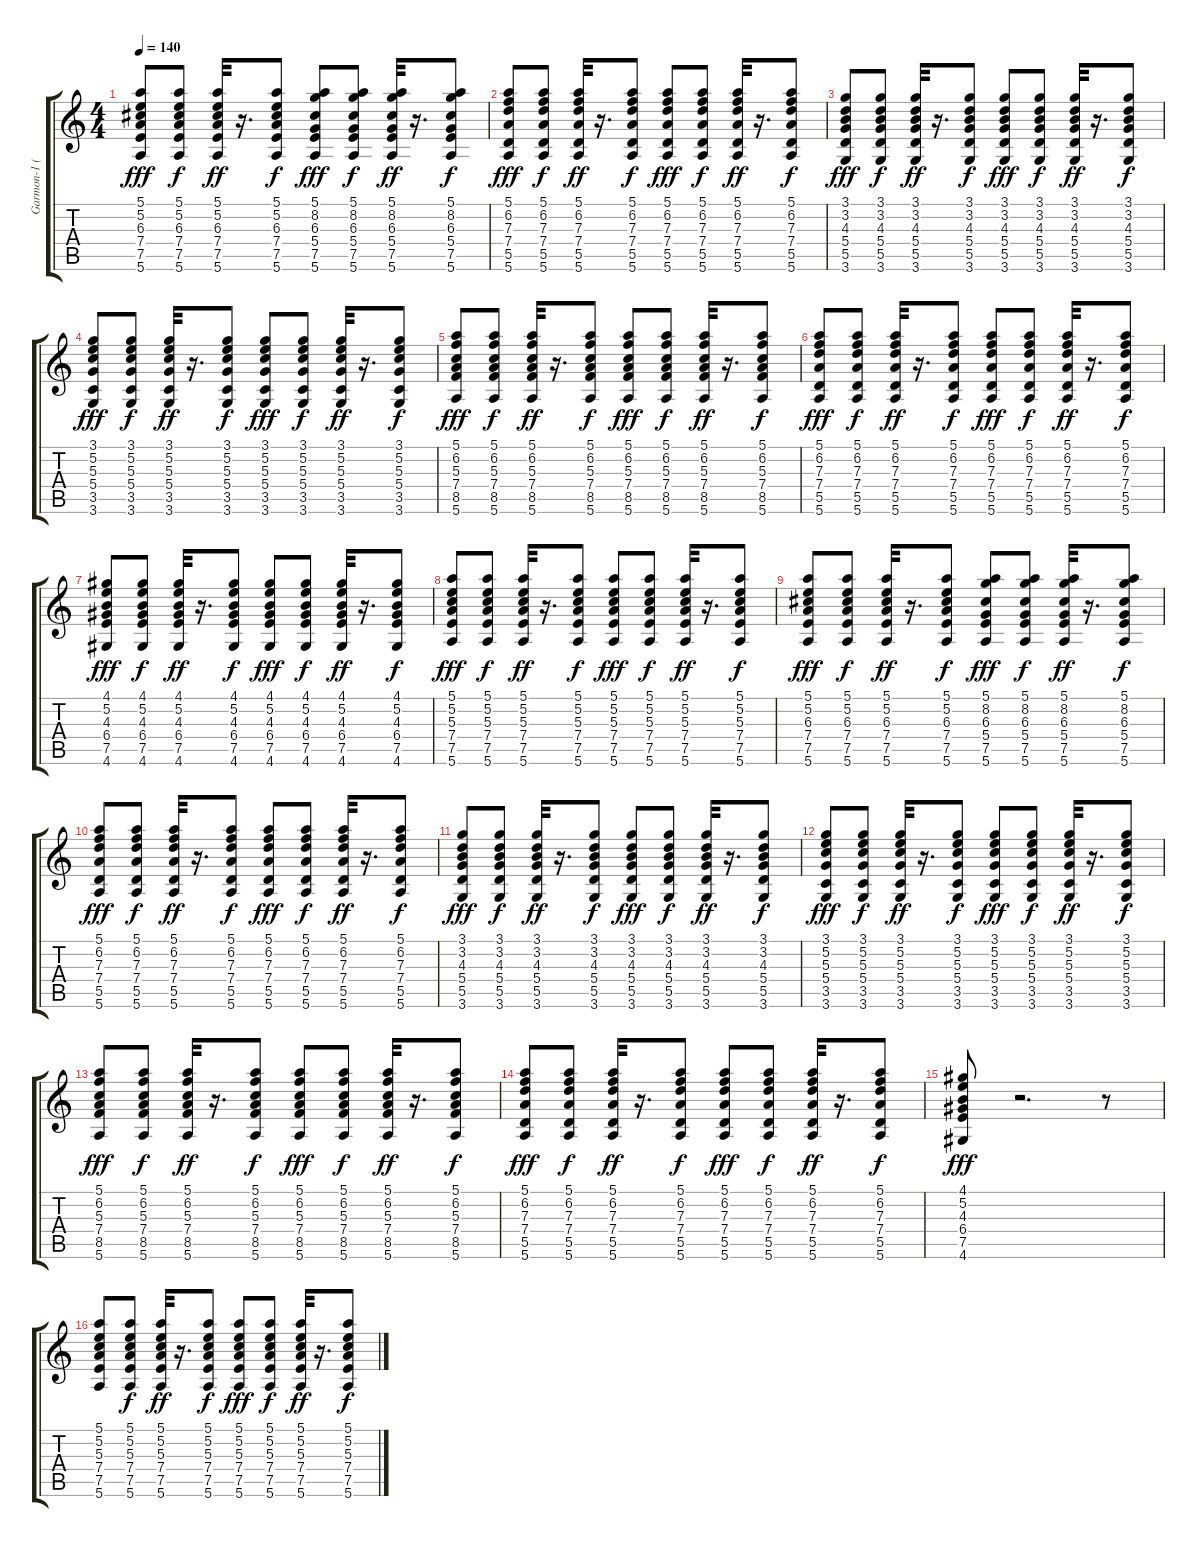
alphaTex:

\track ("Garmon-1 (R-Guitar)" "Garmon-1 (") {instrument acousticguitarsteel}
\staff {score tabs}
\tuning (E4 B3 G3 D3 A2 E2) {hide}
\ts (4 4)
\tempo 140
\clef g2
\ks c
(5.1 5.2 6.3 7.4 7.5 5.6).8{dy fff} (5.1 5.2 6.3 7.4 7.5 5.6).8{dy f} (5.1 5.2 6.3 7.4 7.5 5.6).32{dy ff} r.16{d} (5.1 5.2 6.3 7.4 7.5 5.6).8{dy f} (5.1 8.2 6.3 5.4 7.5 5.6).8{dy fff} (5.1 8.2 6.3 5.4 7.5 5.6).8{dy f} (5.1 8.2 6.3 5.4 7.5 5.6).32{dy ff} r.16{d} (5.1 8.2 6.3 5.4 7.5 5.6).8{dy f} |
(5.1 6.2 7.3 7.4 5.5 5.6).8{dy fff} (5.1 6.2 7.3 7.4 5.5 5.6).8{dy f} (5.1 6.2 7.3 7.4 5.5 5.6).32{dy ff} r.16{d} (5.1 6.2 7.3 7.4 5.5 5.6).8{dy f} (5.1 6.2 7.3 7.4 5.5 5.6).8{dy fff} (5.1 6.2 7.3 7.4 5.5 5.6).8{dy f} (5.1 6.2 7.3 7.4 5.5 5.6).32{dy ff} r.16{d} (5.1 6.2 7.3 7.4 5.5 5.6).8{dy f} |
(3.1 3.2 4.3 5.4 5.5 3.6).8{dy fff} (3.1 3.2 4.3 5.4 5.5 3.6).8{dy f} (3.1 3.2 4.3 5.4 5.5 3.6).32{dy ff} r.16{d} (3.1 3.2 4.3 5.4 5.5 3.6).8{dy f} (3.1 3.2 4.3 5.4 5.5 3.6).8{dy fff} (3.1 3.2 4.3 5.4 5.5 3.6).8{dy f} (3.1 3.2 4.3 5.4 5.5 3.6).32{dy ff} r.16{d} (3.1 3.2 4.3 5.4 5.5 3.6).8{dy f} |
(3.1 5.2 5.3 5.4 3.5 3.6).8{dy fff} (3.1 5.2 5.3 5.4 3.5 3.6).8{dy f} (3.1 5.2 5.3 5.4 3.5 3.6).32{dy ff} r.16{d} (3.1 5.2 5.3 5.4 3.5 3.6).8{dy f} (3.1 5.2 5.3 5.4 3.5 3.6).8{dy fff} (3.1 5.2 5.3 5.4 3.5 3.6).8{dy f} (3.1 5.2 5.3 5.4 3.5 3.6).32{dy ff} r.16{d} (3.1 5.2 5.3 5.4 3.5 3.6).8{dy f} |
(5.1 6.2 5.3 7.4 8.5 5.6).8{dy fff} (5.1 6.2 5.3 7.4 8.5 5.6).8{dy f} (5.1 6.2 5.3 7.4 8.5 5.6).32{dy ff} r.16{d} (5.1 6.2 5.3 7.4 8.5 5.6).8{dy f} (5.1 6.2 5.3 7.4 8.5 5.6).8{dy fff} (5.1 6.2 5.3 7.4 8.5 5.6).8{dy f} (5.1 6.2 5.3 7.4 8.5 5.6).32{dy ff} r.16{d} (5.1 6.2 5.3 7.4 8.5 5.6).8{dy f} |
(5.1 6.2 7.3 7.4 5.5 5.6).8{dy fff} (5.1 6.2 7.3 7.4 5.5 5.6).8{dy f} (5.1 6.2 7.3 7.4 5.5 5.6).32{dy ff} r.16{d} (5.1 6.2 7.3 7.4 5.5 5.6).8{dy f} (5.1 6.2 7.3 7.4 5.5 5.6).8{dy fff} (5.1 6.2 7.3 7.4 5.5 5.6).8{dy f} (5.1 6.2 7.3 7.4 5.5 5.6).32{dy ff} r.16{d} (5.1 6.2 7.3 7.4 5.5 5.6).8{dy f} |
(4.1 5.2 4.3 6.4 7.5 4.6).8{dy fff} (4.1 5.2 4.3 6.4 7.5 4.6).8{dy f} (4.1 5.2 4.3 6.4 7.5 4.6).32{dy ff} r.16{d} (4.1 5.2 4.3 6.4 7.5 4.6).8{dy f} (4.1 5.2 4.3 6.4 7.5 4.6).8{dy fff} (4.1 5.2 4.3 6.4 7.5 4.6).8{dy f} (4.1 5.2 4.3 6.4 7.5 4.6).32{dy ff} r.16{d} (4.1 5.2 4.3 6.4 7.5 4.6).8{dy f} |
(5.1 5.2 5.3 7.4 7.5 5.6).8{dy fff} (5.1 5.2 5.3 7.4 7.5 5.6).8{dy f} (5.1 5.2 5.3 7.4 7.5 5.6).32{dy ff} r.16{d} (5.1 5.2 5.3 7.4 7.5 5.6).8{dy f} (5.1 5.2 5.3 7.4 7.5 5.6).8{dy fff} (5.1 5.2 5.3 7.4 7.5 5.6).8{dy f} (5.1 5.2 5.3 7.4 7.5 5.6).32{dy ff} r.16{d} (5.1 5.2 5.3 7.4 7.5 5.6).8{dy f} |
(5.1 5.2 6.3 7.4 7.5 5.6).8{dy fff} (5.1 5.2 6.3 7.4 7.5 5.6).8{dy f} (5.1 5.2 6.3 7.4 7.5 5.6).32{dy ff} r.16{d} (5.1 5.2 6.3 7.4 7.5 5.6).8{dy f} (5.1 8.2 6.3 5.4 7.5 5.6).8{dy fff} (5.1 8.2 6.3 5.4 7.5 5.6).8{dy f} (5.1 8.2 6.3 5.4 7.5 5.6).32{dy ff} r.16{d} (5.1 8.2 6.3 5.4 7.5 5.6).8{dy f} |
(5.1 6.2 7.3 7.4 5.5 5.6).8{dy fff} (5.1 6.2 7.3 7.4 5.5 5.6).8{dy f} (5.1 6.2 7.3 7.4 5.5 5.6).32{dy ff} r.16{d} (5.1 6.2 7.3 7.4 5.5 5.6).8{dy f} (5.1 6.2 7.3 7.4 5.5 5.6).8{dy fff} (5.1 6.2 7.3 7.4 5.5 5.6).8{dy f} (5.1 6.2 7.3 7.4 5.5 5.6).32{dy ff} r.16{d} (5.1 6.2 7.3 7.4 5.5 5.6).8{dy f} |
(3.1 3.2 4.3 5.4 5.5 3.6).8{dy fff} (3.1 3.2 4.3 5.4 5.5 3.6).8{dy f} (3.1 3.2 4.3 5.4 5.5 3.6).32{dy ff} r.16{d} (3.1 3.2 4.3 5.4 5.5 3.6).8{dy f} (3.1 3.2 4.3 5.4 5.5 3.6).8{dy fff} (3.1 3.2 4.3 5.4 5.5 3.6).8{dy f} (3.1 3.2 4.3 5.4 5.5 3.6).32{dy ff} r.16{d} (3.1 3.2 4.3 5.4 5.5 3.6).8{dy f} |
(3.1 5.2 5.3 5.4 3.5 3.6).8{dy fff} (3.1 5.2 5.3 5.4 3.5 3.6).8{dy f} (3.1 5.2 5.3 5.4 3.5 3.6).32{dy ff} r.16{d} (3.1 5.2 5.3 5.4 3.5 3.6).8{dy f} (3.1 5.2 5.3 5.4 3.5 3.6).8{dy fff} (3.1 5.2 5.3 5.4 3.5 3.6).8{dy f} (3.1 5.2 5.3 5.4 3.5 3.6).32{dy ff} r.16{d} (3.1 5.2 5.3 5.4 3.5 3.6).8{dy f} |
(5.1 6.2 5.3 7.4 8.5 5.6).8{dy fff} (5.1 6.2 5.3 7.4 8.5 5.6).8{dy f} (5.1 6.2 5.3 7.4 8.5 5.6).32{dy ff} r.16{d} (5.1 6.2 5.3 7.4 8.5 5.6).8{dy f} (5.1 6.2 5.3 7.4 8.5 5.6).8{dy fff} (5.1 6.2 5.3 7.4 8.5 5.6).8{dy f} (5.1 6.2 5.3 7.4 8.5 5.6).32{dy ff} r.16{d} (5.1 6.2 5.3 7.4 8.5 5.6).8{dy f} |
(5.1 6.2 7.3 7.4 5.5 5.6).8{dy fff} (5.1 6.2 7.3 7.4 5.5 5.6).8{dy f} (5.1 6.2 7.3 7.4 5.5 5.6).32{dy ff} r.16{d} (5.1 6.2 7.3 7.4 5.5 5.6).8{dy f} (5.1 6.2 7.3 7.4 5.5 5.6).8{dy fff} (5.1 6.2 7.3 7.4 5.5 5.6).8{dy f} (5.1 6.2 7.3 7.4 5.5 5.6).32{dy ff} r.16{d} (5.1 6.2 7.3 7.4 5.5 5.6).8{dy f} |
(4.1 5.2 4.3 6.4 7.5 4.6).8{dy fff} r.2{d} r.8 |
(5.1 5.2 5.3 7.4 7.5 5.6).8 (5.1 5.2 5.3 7.4 7.5 5.6).8{dy f} (5.1 5.2 5.3 7.4 7.5 5.6).32{dy ff} r.16{d} (5.1 5.2 5.3 7.4 7.5 5.6).8{dy f} (5.1 5.2 5.3 7.4 7.5 5.6).8{dy fff} (5.1 5.2 5.3 7.4 7.5 5.6).8{dy f} (5.1 5.2 5.3 7.4 7.5 5.6).32{dy ff} r.16{d} (5.1 5.2 5.3 7.4 7.5 5.6).8{dy f}
